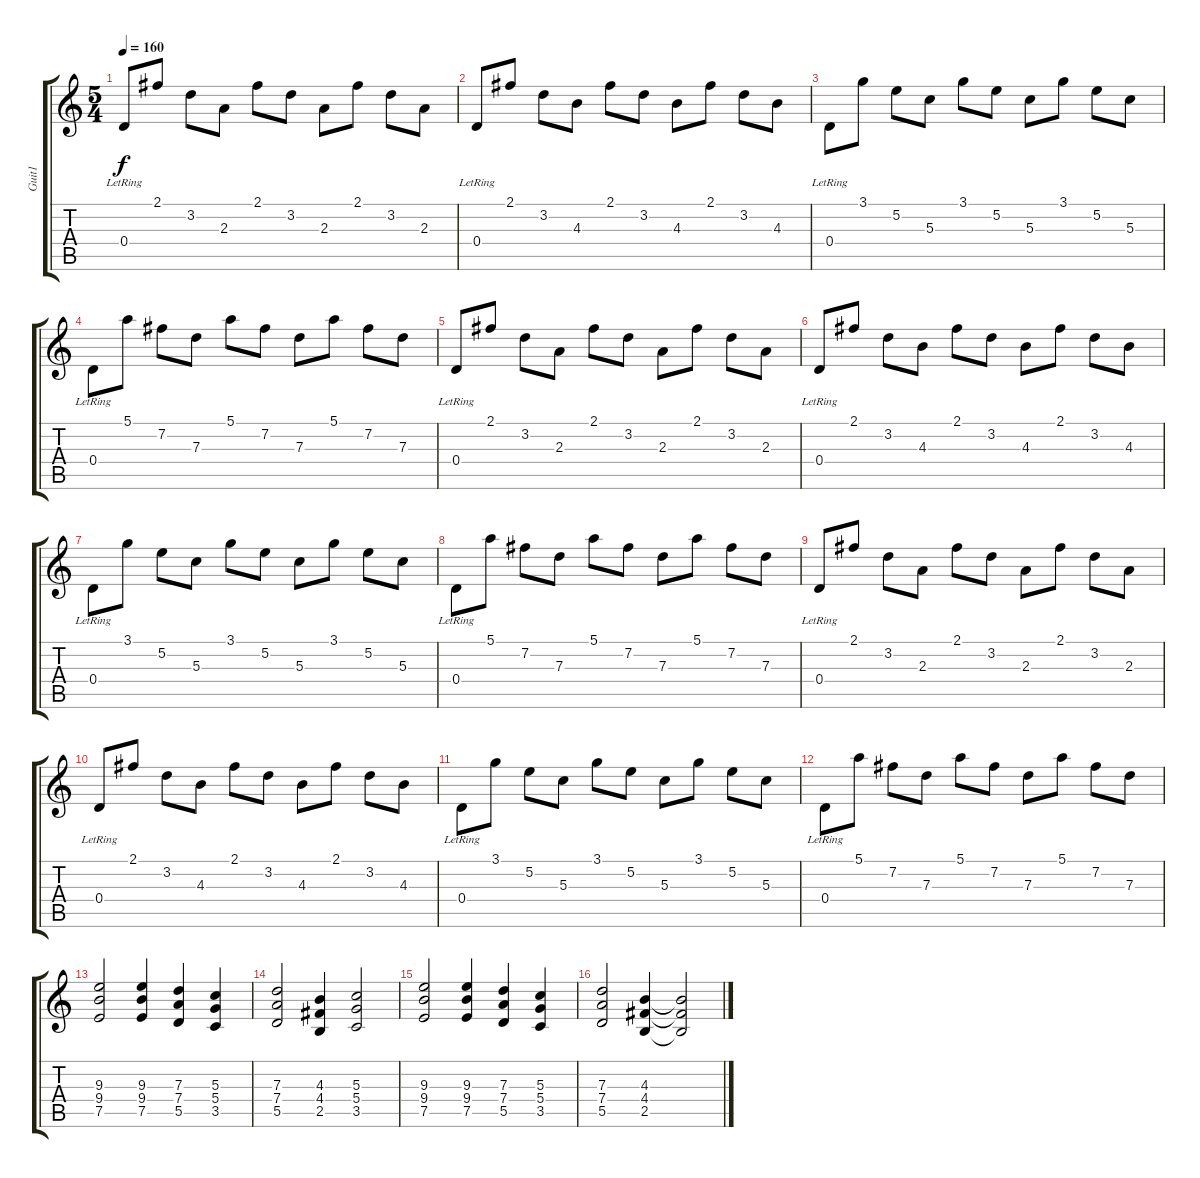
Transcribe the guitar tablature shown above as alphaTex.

\track ("Guit1" "Guit1") {instrument overdrivenguitar}
\staff {score tabs}
\tuning (E4 B3 G3 D3 A2 E2) {hide}
\ts (5 4)
\tempo 160
\clef g2
\ks c
0.4{lr}.8{dy f volume 15 instrument acousticguitarnylon} 2.1.8 3.2.8 2.3.8 2.1.8 3.2.8 2.3.8 2.1.8 3.2.8 2.3.8 |
0.4{lr}.8 2.1.8 3.2.8 4.3.8 2.1.8 3.2.8 4.3.8 2.1.8 3.2.8 4.3.8 |
0.4{lr}.8 3.1.8 5.2.8 5.3.8 3.1.8 5.2.8 5.3.8 3.1.8 5.2.8 5.3.8 |
0.4{lr}.8 5.1.8 7.2.8 7.3.8 5.1.8 7.2.8 7.3.8 5.1.8 7.2.8 7.3.8 |
0.4{lr}.8{volume 15 instrument acousticguitarnylon} 2.1.8 3.2.8 2.3.8 2.1.8 3.2.8 2.3.8 2.1.8 3.2.8 2.3.8 |
0.4{lr}.8 2.1.8 3.2.8 4.3.8 2.1.8 3.2.8 4.3.8 2.1.8 3.2.8 4.3.8 |
0.4{lr}.8 3.1.8 5.2.8 5.3.8 3.1.8 5.2.8 5.3.8 3.1.8 5.2.8 5.3.8 |
0.4{lr}.8 5.1.8 7.2.8 7.3.8 5.1.8 7.2.8 7.3.8 5.1.8 7.2.8 7.3.8 |
0.4{lr}.8{volume 15 instrument acousticguitarnylon} 2.1.8 3.2.8 2.3.8 2.1.8 3.2.8 2.3.8 2.1.8 3.2.8 2.3.8 |
0.4{lr}.8 2.1.8 3.2.8 4.3.8 2.1.8 3.2.8 4.3.8 2.1.8 3.2.8 4.3.8 |
0.4{lr}.8 3.1.8 5.2.8 5.3.8 3.1.8 5.2.8 5.3.8 3.1.8 5.2.8 5.3.8 |
0.4{lr}.8 5.1.8 7.2.8 7.3.8 5.1.8 7.2.8 7.3.8 5.1.8 7.2.8 7.3.8 |
(9.3 9.4 7.5).2{volume 11 instrument overdrivenguitar} (9.3 9.4 7.5).4 (7.3 7.4 5.5).4 (5.3 5.4 3.5).4 |
(7.3 7.4 5.5).2 (4.3 4.4 2.5).4 (5.3 5.4 3.5).2 |
(9.3 9.4 7.5).2 (9.3 9.4 7.5).4 (7.3 7.4 5.5).4 (5.3 5.4 3.5).4 |
(7.3 7.4 5.5).2 (4.3 4.4 2.5).4 (4.3{t} 4.4{t} 2.5{t}).2
